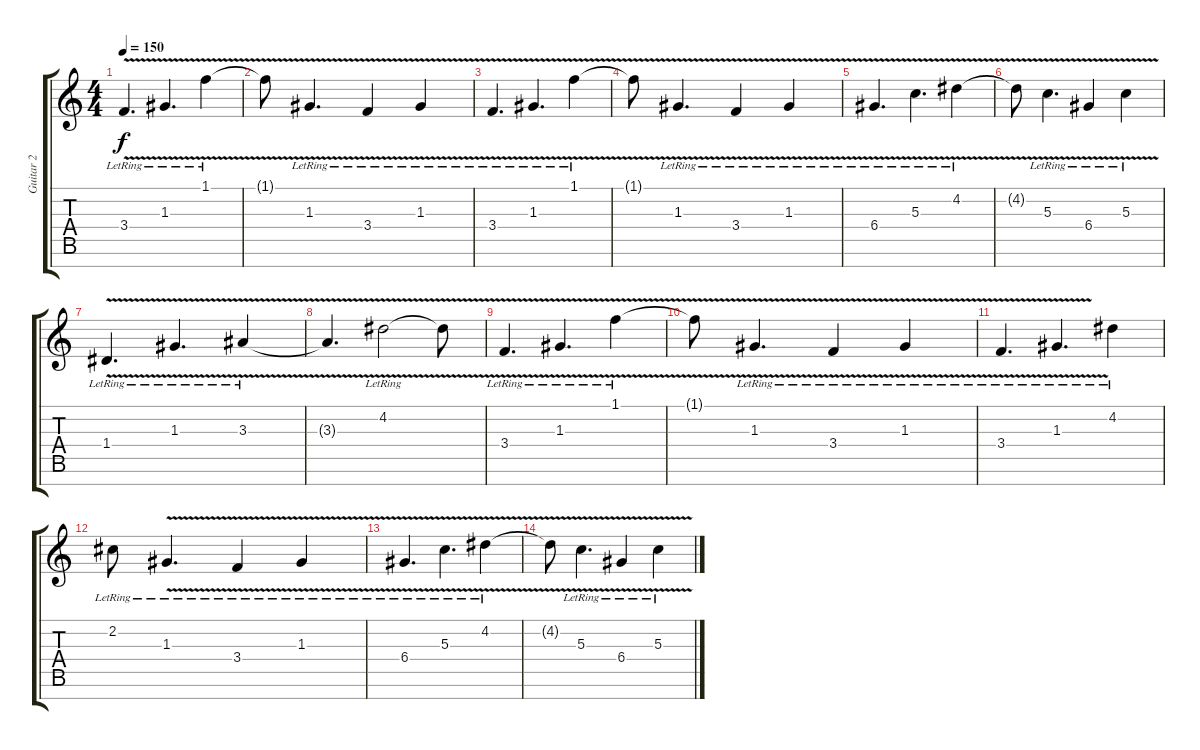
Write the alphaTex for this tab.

\track ("Guitar 2" "Guitar 2") {instrument distortionguitar}
\staff {score tabs}
\tuning (E4 B3 G3 D3 A2 E2 B1) {hide}
\ts (4 4)
\tempo 150
\clef g2
\ks c
3.4{v lr}.4{d dy f} 1.3{v lr}.4{d} 1.1{v lr}.4 |
1.1{t}.8 1.3{v lr}.4{d} 3.4{v lr}.4 1.3{v lr}.4 |
3.4{v lr}.4{d} 1.3{v lr}.4{d} 1.1{v lr}.4 |
1.1{t}.8 1.3{v lr}.4{d} 3.4{v lr}.4 1.3{v lr}.4 |
6.4{v lr}.4{d} 5.3{v lr}.4{d} 4.2{v lr}.4 |
4.2{t}.8 5.3{v lr}.4{d} 6.4{v lr}.4 5.3{v lr}.4 |
1.4{v lr}.4{d} 1.3{v lr}.4{d} 3.3{v lr}.4 |
3.3{t}.4{d} 4.2{v lr}.2 4.2{t}.8 |
3.4{v lr}.4{d} 1.3{v lr}.4{d} 1.1{v lr}.4 |
1.1{t}.8 1.3{v lr}.4{d} 3.4{v lr}.4 1.3{v lr}.4 |
3.4{v lr}.4{d} 1.3{v lr}.4{d} 4.2{lr}.4 |
2.2{lr}.8 1.3{v lr}.4{d} 3.4{v lr}.4 1.3{v lr}.4 |
6.4{v lr}.4{d} 5.3{v lr}.4{d} 4.2{v lr}.4 |
4.2{t}.8 5.3{v lr}.4{d} 6.4{v lr}.4 5.3{v lr}.4
